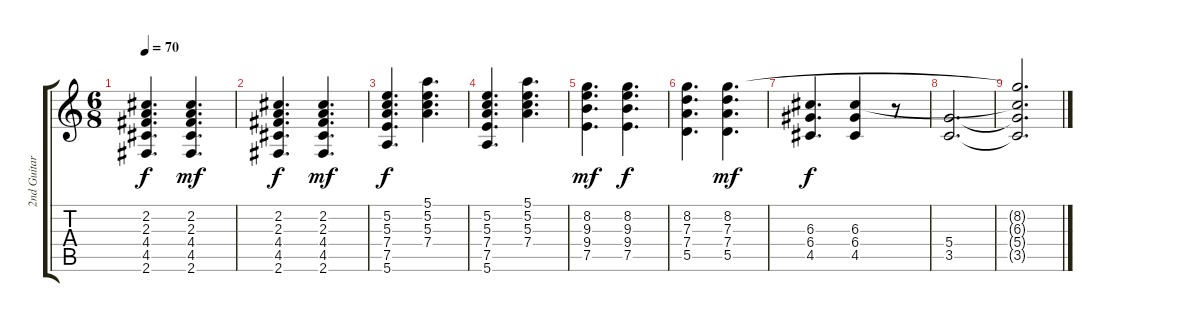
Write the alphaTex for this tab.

\track ("2nd Guitar" "2nd Guitar") {instrument electricguitarjazz}
\staff {score tabs}
\tuning (E4 B3 G3 D3 A2 E2) {hide}
\ts (6 8)
\tempo 70
\clef g2
\ks c
(2.2 2.3 4.4 4.5 2.6).4{d dy f} (2.2 2.3 4.4 4.5 2.6).4{d dy mf} |
(2.2 2.3 4.4 4.5 2.6).4{d dy f} (2.2 2.3 4.4 4.5 2.6).4{d dy mf} |
(5.2 5.3 7.4 7.5 5.6).4{d dy f} (5.1 5.2 5.3 7.4).4{d} |
(5.2 5.3 7.4 7.5 5.6).4{d} (5.1 5.2 5.3 7.4).4{d} |
(8.2 9.3 9.4 7.5).4{d dy mf} (8.2 9.3 9.4 7.5).4{d dy f} |
(8.2 7.3 7.4 5.5).4{d} (8.2 7.3 7.4 5.5).4{d dy mf} |
(6.3 6.4 4.5).4{d dy f} (6.3 6.4 4.5).4 r.8 |
(5.4 3.5).2{d} |
(8.2{t} 6.3{t} 5.4{t} 3.5{t}).2{d}
